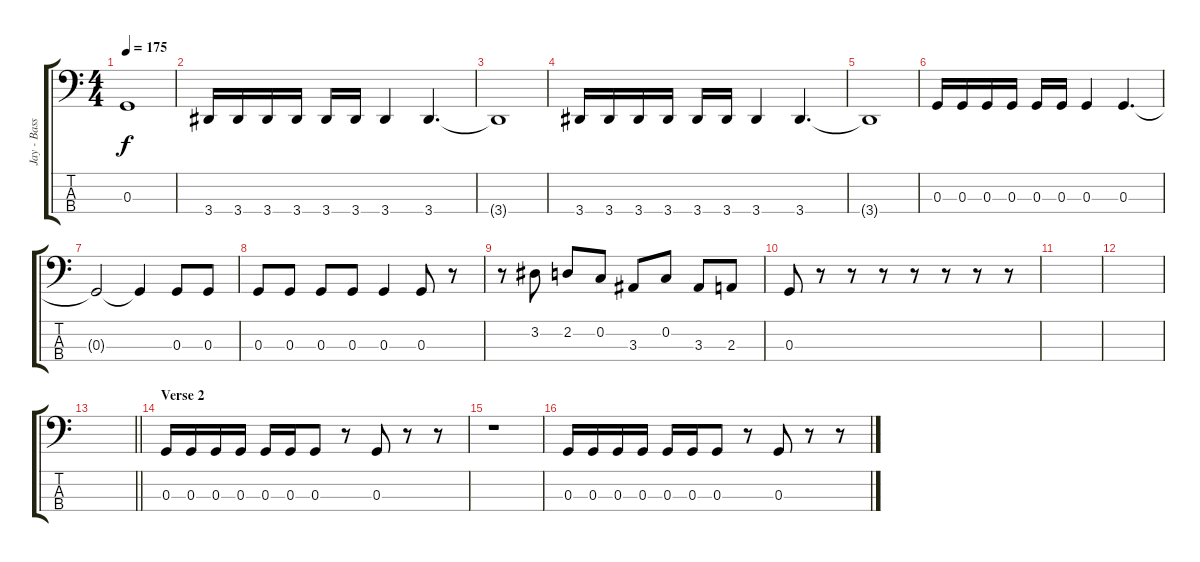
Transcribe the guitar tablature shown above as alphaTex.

\track ("Jay - Bass" "Jay - Bass") {instrument electricbasspick}
\staff {score tabs}
\tuning (F2 C2 G1 C1) {hide}
\ts (4 4)
\tempo 175
\clef f4
\ks c
0.3{t}.1{dy f} |
3.4.16 3.4.16 3.4.16 3.4.16 3.4.16 3.4.16 3.4.4 3.4.4{d} |
3.4{t}.1 |
3.4.16 3.4.16 3.4.16 3.4.16 3.4.16 3.4.16 3.4.4 3.4.4{d} |
3.4{t}.1 |
0.3.16 0.3.16 0.3.16 0.3.16 0.3.16 0.3.16 0.3.4 0.3.4{d} |
0.3{t}.2 0.3{t}.4 0.3.8 0.3.8 |
0.3.8 0.3.8 0.3.8 0.3.8 0.3.4 0.3.8 r.8 |
r.8 3.2.8 2.2.8 0.2.8 3.3.8 0.2.8 3.3.8 2.3.8 |
0.3.8 r.8 r.8 r.8 r.8 r.8 r.8 r.8 |
|
|
\barLineRight lightlight
|
\section ("" "Verse 2")
0.3.16 0.3.16 0.3.16 0.3.16 0.3.16 0.3.16 0.3.8 r.8 0.3.8 r.8 r.8 |
r.1 |
0.3.16 0.3.16 0.3.16 0.3.16 0.3.16 0.3.16 0.3.8 r.8 0.3.8 r.8 r.8
